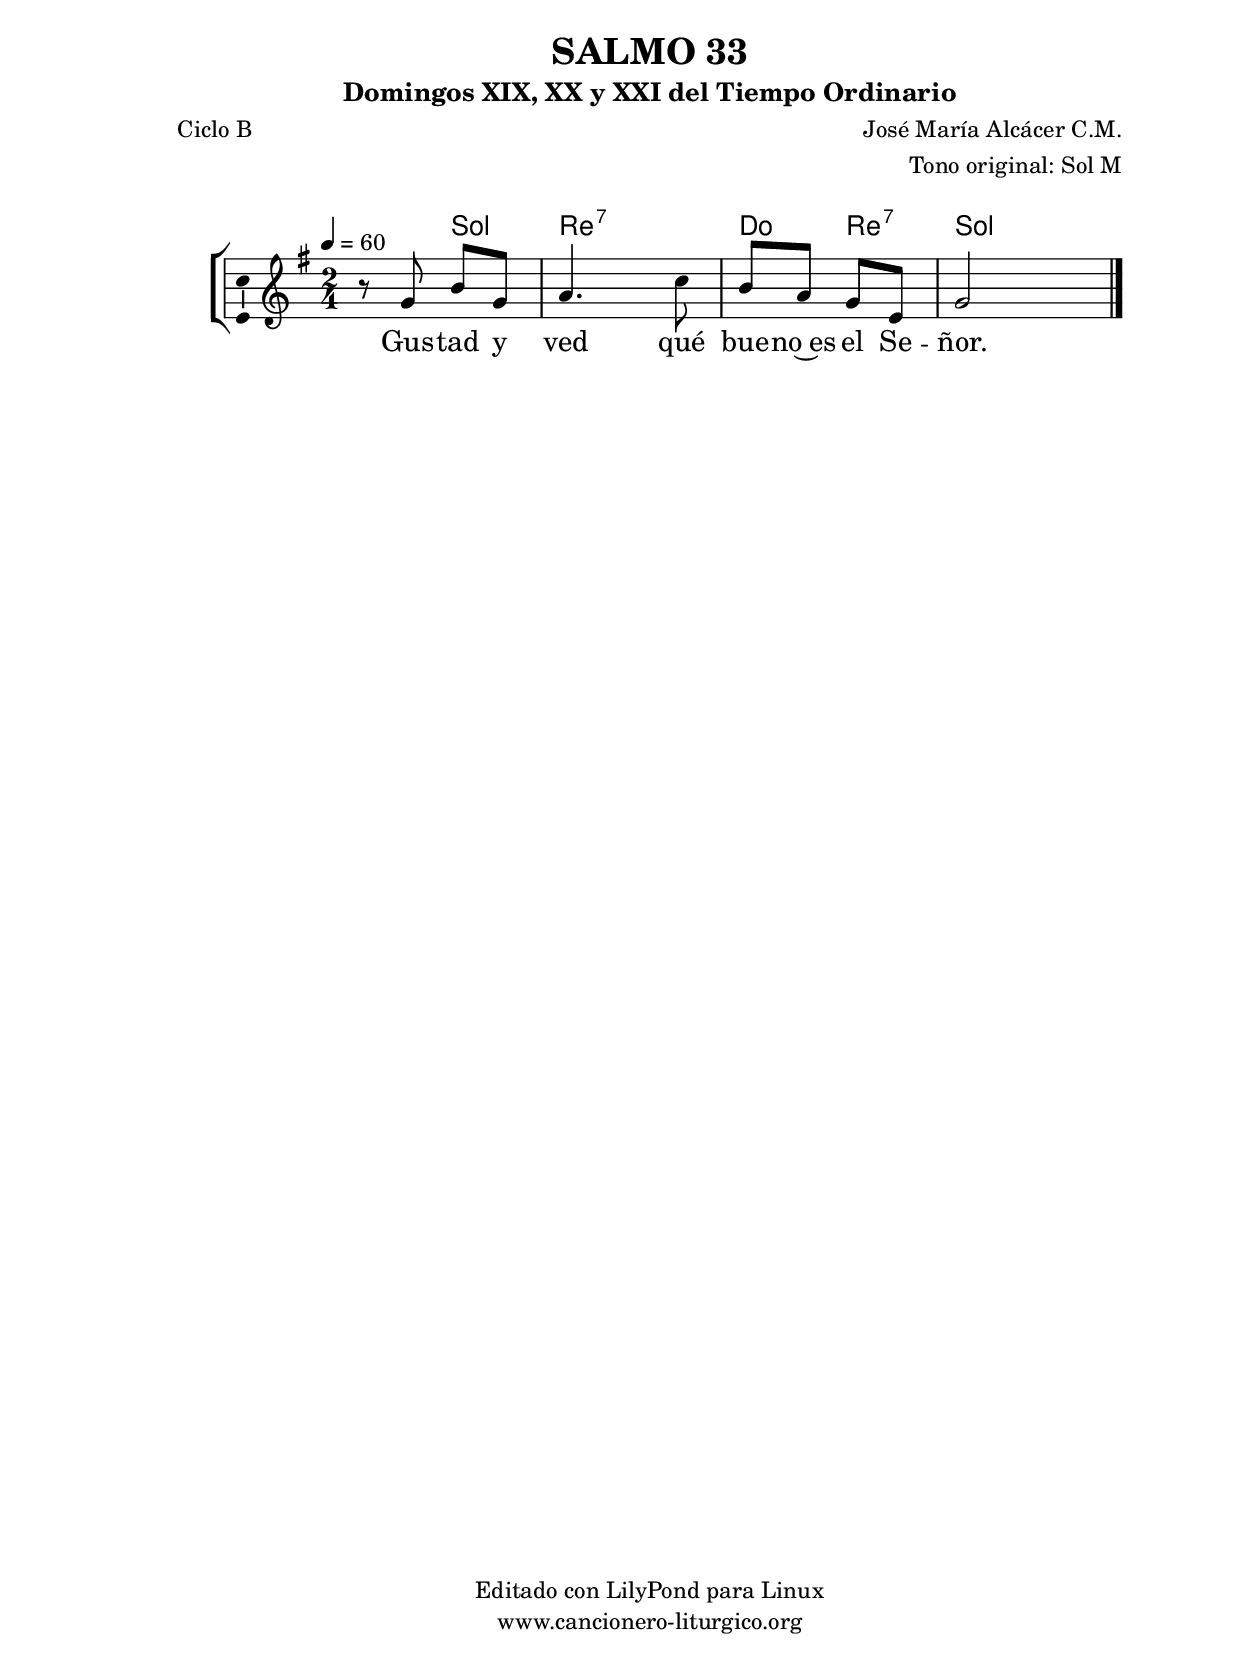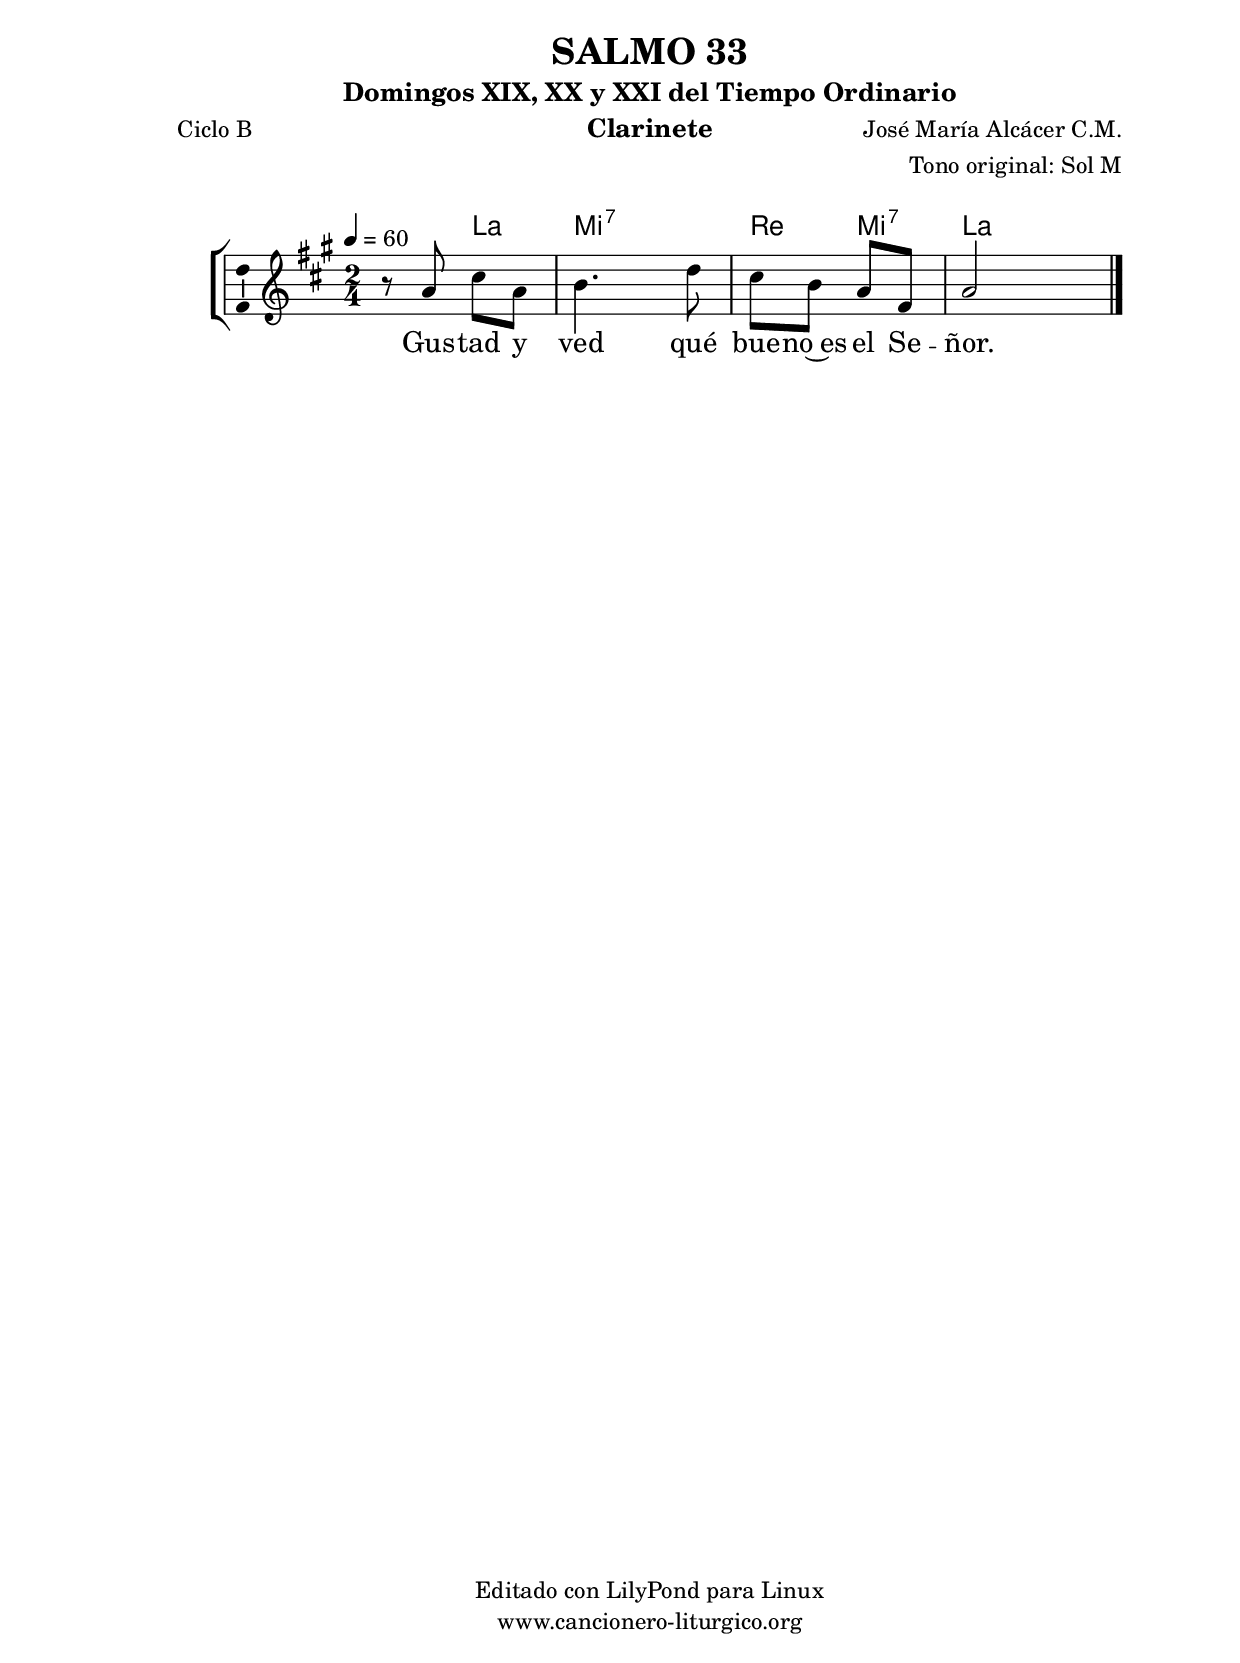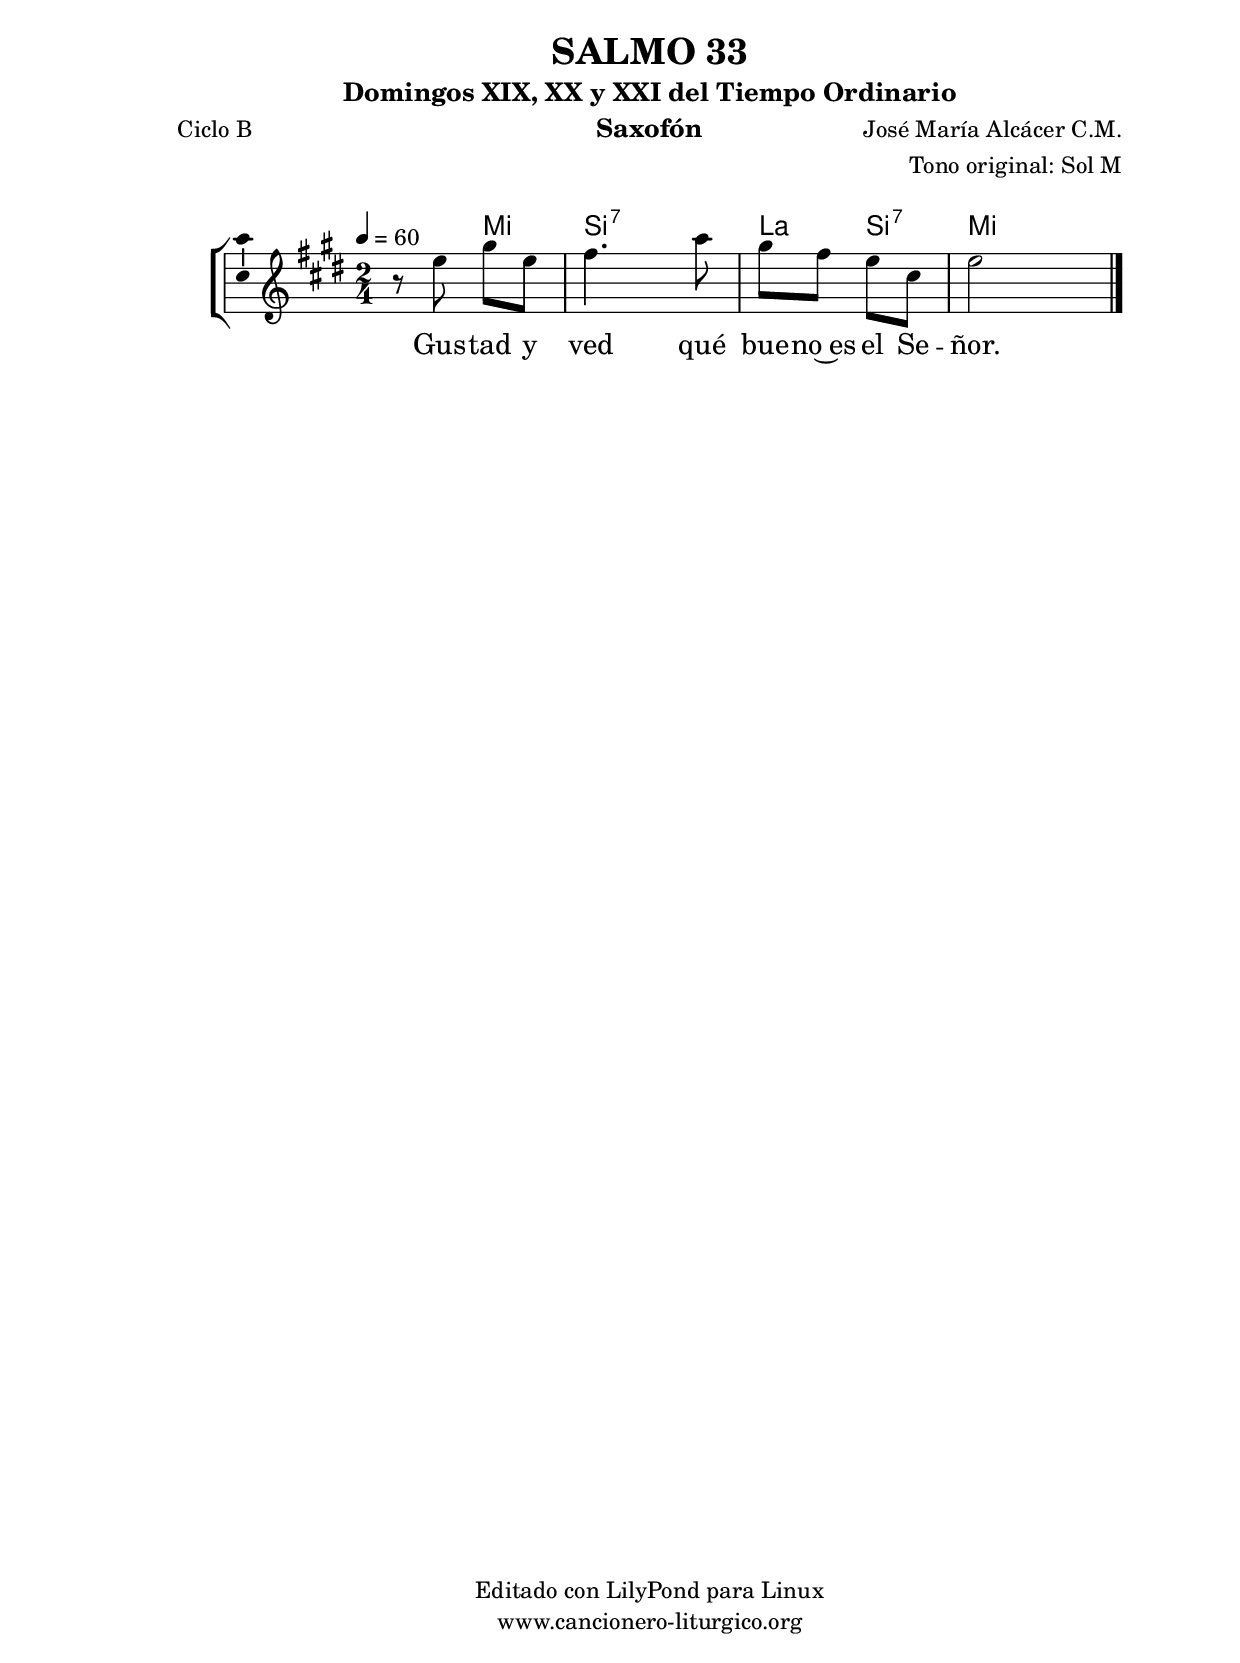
%
%para convertir .midi en .wav:
%timidity filename.midi -Ow -o finename.wav
%
%
%Para convertir de .wav a .mp3:
%lame -h -m j filename.wav
%
%
%para escuchar el midi:
%timidity nombrefichero.midi
%


%versión de lilypond para la que se ha escrito esta partitura:
\version "2.16.0"

	%Tamaño papel
	#(set-default-paper-size "a4")
	%Tamaño partitura
	#(set-global-staff-size 20)
	%No responde al pulsar sobre una nota
	#(ly:set-option 'point-and-click #f)

%parámetros del encabezamiento:
\header {
	title = "SALMO 33"
	subtitle = "Domingos XIX, XX y XXI del Tiempo Ordinario"
	composer = "José María Alcácer C.M."
	poet = "Ciclo B"
	meter = ""
	arranger = "Tono original: Sol M"
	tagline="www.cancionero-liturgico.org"
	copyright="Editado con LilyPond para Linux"
	}

%parámetros asociados al papel:
\paper  {
	oddHeaderMarkup = \markup {\fill-line { \on-the-fly #not-first-page \fromproperty #'header:title \on-the-fly #not-first-page \fromproperty #'header:composer }}
	evenHeaderMarkup = \markup {\fill-line { \fromproperty #'header:composer \fromproperty #'header:title }}
	#(set-paper-size "a4")
	print-page-number = ##f
	first-page-number = 1
	print-first-page-number = ##f
%	head-separation = 3.0 \cm
	top-margin = 2.0 \cm
	bottom-margin = 0.5\cm
%%%	bottom-margin = -1.0\cm
	left-margin = 3.0 \cm
	line-width = 16.0 \cm 
	indent = 8\mm
	interscoreline = 2.\mm
	between-system-space = 15\mm
%	para que las partituras no llenen la hoja:
	ragged-bottom = ##t
%	idem para la última hoja:
	ragged-last-bottom = ##f
%	para que las partituras llenen el ancho del papel:
	ragged-last = ##f
	after-title-space = 2.5 \cm
%page-count=1
%system-count=8

	%Flexible Vertical Spacing
%	markup-markup-spacing =
%	#'((basic-distance . 15) (minimum-distance . 15) (padding . 3))
	markup-system-spacing =
	#'((basic-distance . 15) (minimum-distance . 15) (padding . 3))
	system-system-spacing =
	#'((basic-distance . 15) (minimum-distance . 15) (padding . 3))
	score-system-spacing =
	#'((basic-distance . 15) (minimum-distance . 15) (padding . 5))
%	top-system-spacing = % header
%	#'((basic-distance . 8) (minimum-distance . 0) (padding . 3))
%	top-markup-spacing =
%	#'((basic-distance . 20) (minimum-distance . 20) (padding . 3))
	last-bottom-spacing = % footer
	#'((basic-distance . 5) (minimum-distance . 5) (padding . 3))
%	score-markup-spacing =
%	#'((basic-distance . 16) (minimum-distance . 13) (padding . 3))

	}


%parámetros que afectan a toda la partitura:
global =  {
	%clave de sol (G):
	\clef G
	%armadura:
%	\transpose ees c
	\key g \major
	\tempo 4=60
	\set Score.tempoHideNote = ##f
	}


acordes = {
	\italianChords
	\chordmode {
%	\transpose ees c
{

s4 g4 d:7 s c d:7 g s

	}
	}
}

melodia = 
%\transpose ees c
{
	\relative c''{
	\time 2/4

r8 g8 b g
a4. c8
b8 a g e
g2

	\bar "|."
	}
	}


texto = \lyricmode {
Gus -- tad y ved qué bue -- no~es el Se -- ñor.
	}


acordesStaff = \context ChordNames = acordesStaff <<
	\set chordChanges = ##t
	\acordes
	>>


vozStaff = \context Voice = vozStaff
\with {\consists "Ambitus_engraver"}
<<
%	\set Staff.instrumentName = ""
%	\set Staff.shortInstrumentName = ""
%	\set Staff.midiInstrument = #"clarinet"
%	\set Staff.midiInstrument = #"cello"
%	\set Staff.midiInstrument = #"flute"
	\set Staff.midiInstrument = #"electric guitar (jazz)"
%	\set Staff.midiInstrument = #"english horn"
%	\set Staff.midiInstrument = #"violin"
%	\set Staff.midiInstrument = #"glockenspiel"
	\set Staff.midiMinimumVolume = #0.7
	\set Staff.midiMaximumVolume = #0.9
	\global
	\melodia
	>>


textoStaff = \context Lyrics = textoStaff <<
	\lyricsto vozStaff \texto
	>>

\book {
	\score {
		\context ChoirStaff {
			\override StaffGroup.SystemStartBracket #'collapse-height = #1
			\override Score.SystemStartBar #'collapse-height = #1
			<<
			\acordesStaff
			\vozStaff
			\textoStaff
			>>
			}
		\layout {
	    		\context {
				\Lyrics
				\override LyricText #'font-size = #2
				}
	   		 \context {
				\Score
				%fontSize = #3
				\override StaffSymbol #'staff-space = #(magstep +3)
				%\override Beam #'thickness = #0.55
				%\override SpacingSpanner #'spacing-increment = #1.0
				%\override Slur #'height-limit = #1.5
				}
			}
		}
	\score {
		\unfoldRepeats
		\context ChoirStaff {
			<<
			\acordesStaff
			\vozStaff
			>>
			}
		\midi {
	  		\context {
	  			\Score
				tempoWholesPerMinute = #(ly:make-moment 70 4)
				}
			}
		}
	}

%Partitura para clarinete
#(define output-suffix "C")
\book {
	\header{
		instrument = "Clarinete"
		}
	\score {
		\context ChoirStaff {
			\override StaffGroup.SystemStartBracket #'collapse-height = #1
			\override Score.SystemStartBar #'collapse-height = #1
\transpose c d
			<<
			\acordesStaff
			\vozStaff
			\textoStaff
			>>
			}
		\layout {
	    		\context {
				\Lyrics
				\override LyricText #'font-size = #2
				}
	   		 \context {
				\Score
				%fontSize = #3
				\override StaffSymbol #'staff-space = #(magstep +3)
				%\override Beam #'thickness = #0.55
				%\override SpacingSpanner #'spacing-increment = #1.0
				%\override Slur #'height-limit = #1.5
				}
			}
		}
	}

%Partitura para saxofón
#(define output-suffix "S")
\book {
	\header{
		instrument = "Saxofón"
		}
	\score {
		\context ChoirStaff {
			\override StaffGroup.SystemStartBracket #'collapse-height = #1
			\override Score.SystemStartBar #'collapse-height = #1
\transpose c a
			<<
			\acordesStaff
			\vozStaff
			\textoStaff
			>>
			}
		\layout {
	    		\context {
				\Lyrics
				\override LyricText #'font-size = #2
				}
	   		 \context {
				\Score
				%fontSize = #3
				\override StaffSymbol #'staff-space = #(magstep +3)
				%\override Beam #'thickness = #0.55
				%\override SpacingSpanner #'spacing-increment = #1.0
				%\override Slur #'height-limit = #1.5
				}
			}
		}
	}

